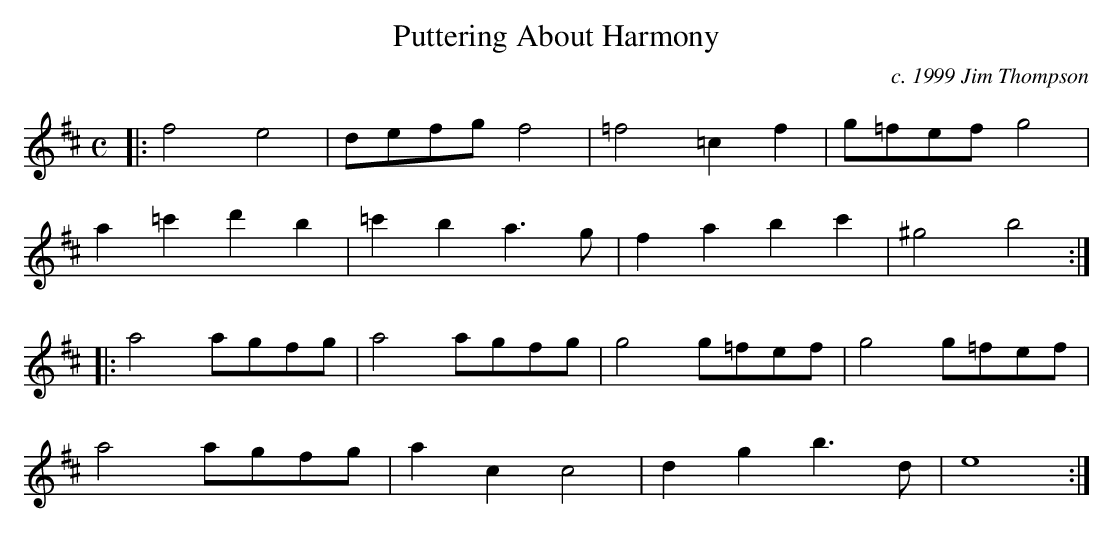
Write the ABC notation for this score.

X:1
T:Puttering About Harmony
C:c. 1999 Jim Thompson
E:24
M:C
K:D
|: f4 e4 | defg f4 | =f4 =c2f2 | g=fef g4 |
a2=c'2 d'2b2 | =c'2b2 a3g | f2a2 b2c'2 | ^g4 b4 :|
E:20
|: a4 agfg | a4 agfg | g4 g=fef | g4 g=fef |
a4 agfg | a2c2 c4 | d2g2 b3d | e8 :|

\bigskip
